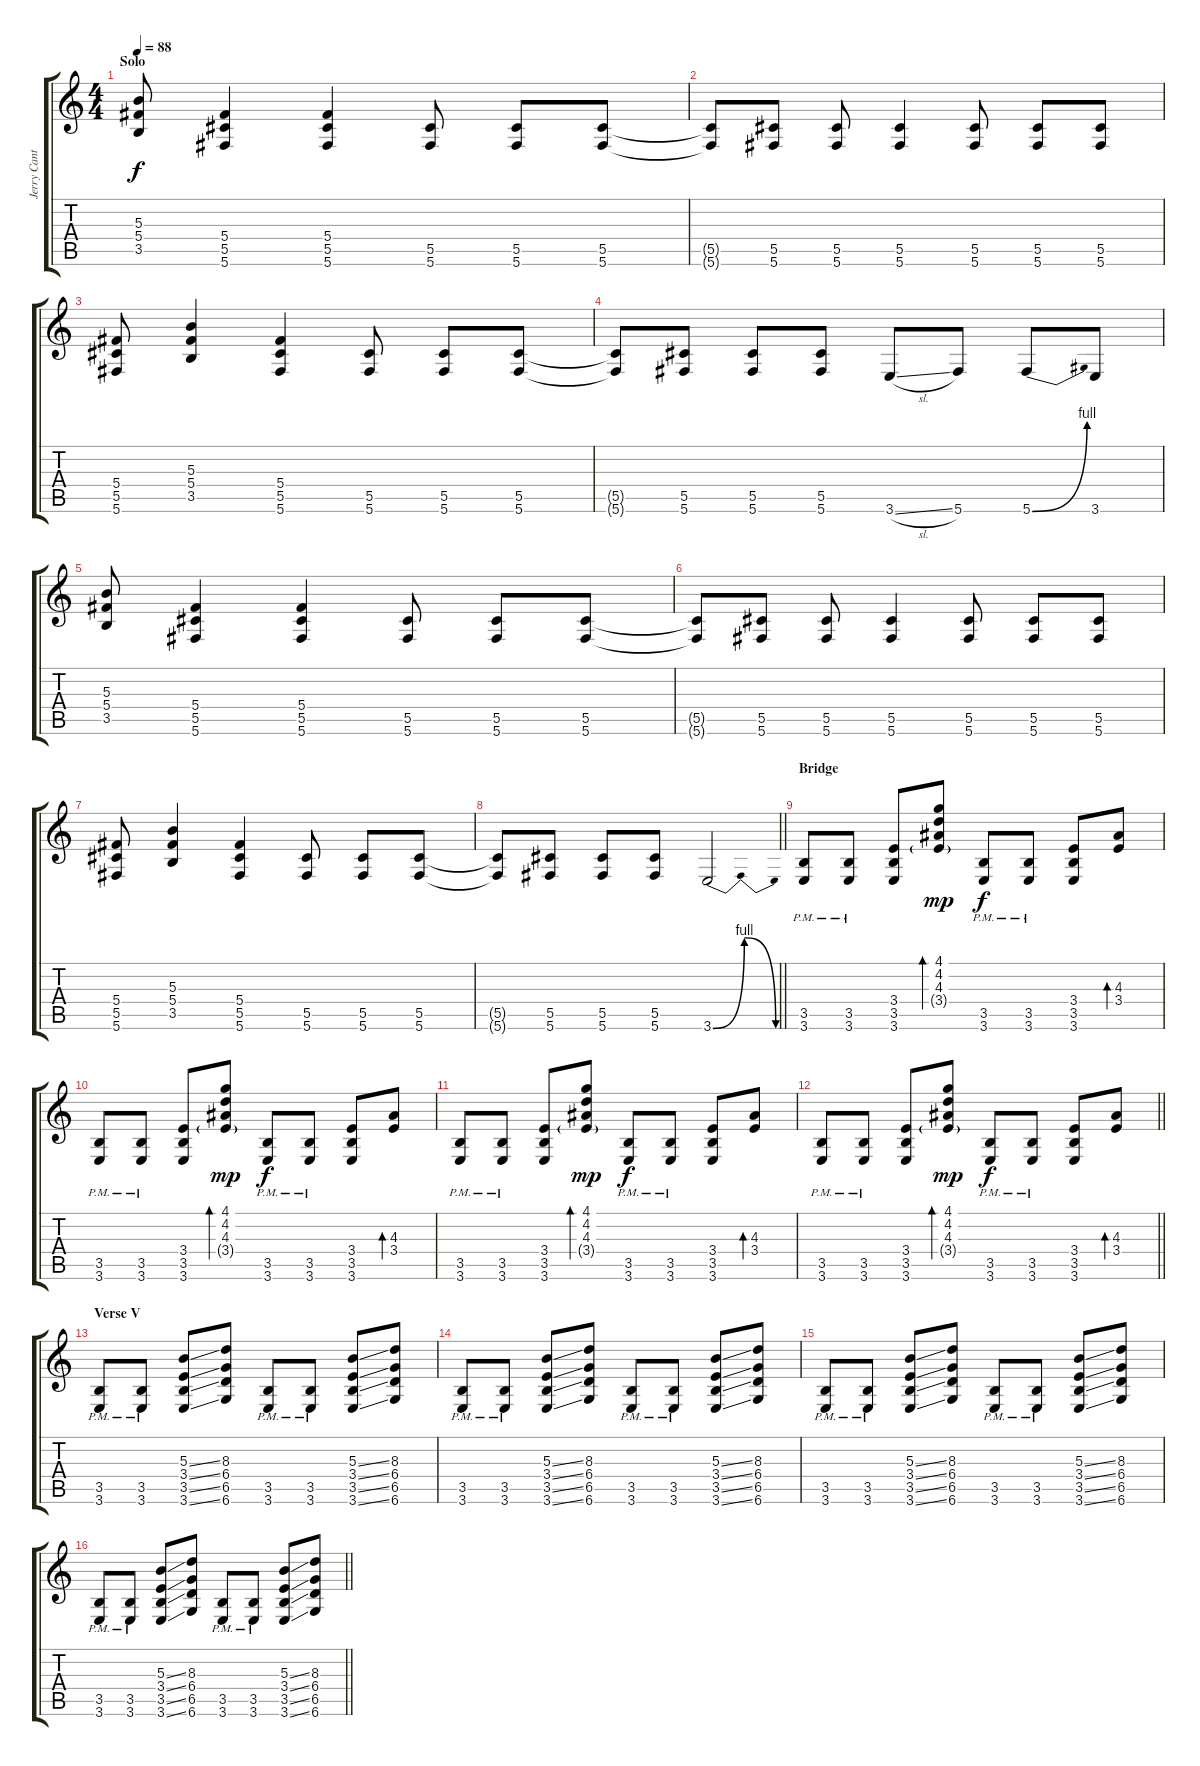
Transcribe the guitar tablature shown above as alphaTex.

\track ("Jerry Cantrell I (Left)" "Jerry Cant") {instrument distortionguitar}
\staff {score tabs}
\tuning (Eb4 Bb3 Gb3 Db3 Ab2 Db2) {hide}
\ts (4 4)
\section ("" "Solo")
\tempo 88
\clef g2
\ks c
(5.3 5.4 3.5).8{dy f} (5.4 5.5 5.6).4 (5.4 5.5 5.6).4 (5.5 5.6).8 (5.5 5.6).8 (5.5 5.6).8 |
(5.5{t} 5.6{t}).8 (5.5 5.6).8 (5.5 5.6).8 (5.5 5.6).4 (5.5 5.6).8 (5.5 5.6).8 (5.5 5.6).8 |
(5.4 5.5 5.6).8 (5.3 5.4 3.5).4 (5.4 5.5 5.6).4 (5.5 5.6).8 (5.5 5.6).8 (5.5 5.6).8 |
(5.5{t} 5.6{t}).8 (5.5 5.6).8 (5.5 5.6).8 (5.5 5.6).8 3.6{sl}.8 5.6.8 5.6{be (bend 0 0 60 4)}.8 3.6.8 |
(5.3 5.4 3.5).8 (5.4 5.5 5.6).4 (5.4 5.5 5.6).4 (5.5 5.6).8 (5.5 5.6).8 (5.5 5.6).8 |
(5.5{t} 5.6{t}).8 (5.5 5.6).8 (5.5 5.6).8 (5.5 5.6).4 (5.5 5.6).8 (5.5 5.6).8 (5.5 5.6).8 |
(5.4 5.5 5.6).8 (5.3 5.4 3.5).4 (5.4 5.5 5.6).4 (5.5 5.6).8 (5.5 5.6).8 (5.5 5.6).8 |
\barLineRight lightlight
(5.5{t} 5.6{t}).8 (5.5 5.6).8 (5.5 5.6).8 (5.5 5.6).8 3.6{be (bendrelease 0 0 15 4 45 4 60 0)}.2 |
\section ("" "Bridge")
(3.5{pm} 3.6{pm}).8 (3.5{pm} 3.6{pm}).8 (3.4 3.5 3.6).8 (4.1 4.2 4.3 3.4{g}).8{bd 30 dy mp} (3.5{pm} 3.6{pm}).8{dy f} (3.5{pm} 3.6{pm}).8 (3.4 3.5 3.6).8 (4.3 3.4).8{bd 30} |
(3.5{pm} 3.6{pm}).8 (3.5{pm} 3.6{pm}).8 (3.4 3.5 3.6).8 (4.1 4.2 4.3 3.4{g}).8{bd 30 dy mp} (3.5{pm} 3.6{pm}).8{dy f} (3.5{pm} 3.6{pm}).8 (3.4 3.5 3.6).8 (4.3 3.4).8{bd 30} |
(3.5{pm} 3.6{pm}).8 (3.5{pm} 3.6{pm}).8 (3.4 3.5 3.6).8 (4.1 4.2 4.3 3.4{g}).8{bd 30 dy mp} (3.5{pm} 3.6{pm}).8{dy f} (3.5{pm} 3.6{pm}).8 (3.4 3.5 3.6).8 (4.3 3.4).8{bd 30} |
\barLineRight lightlight
(3.5{pm} 3.6{pm}).8 (3.5{pm} 3.6{pm}).8 (3.4 3.5 3.6).8 (4.1 4.2 4.3 3.4{g}).8{bd 30 dy mp} (3.5{pm} 3.6{pm}).8{dy f} (3.5{pm} 3.6{pm}).8 (3.4 3.5 3.6).8 (4.3 3.4).8{bd 30} |
\section ("" "Verse V")
(3.5{pm} 3.6{pm}).8 (3.5{pm} 3.6{pm}).8 (5.3{ss} 3.4{ss} 3.5{ss} 3.6{ss}).8 (8.3 6.4 6.5 6.6).8 (3.5{pm} 3.6{pm}).8 (3.5{pm} 3.6{pm}).8 (5.3{ss} 3.4{ss} 3.5{ss} 3.6{ss}).8 (8.3 6.4 6.5 6.6).8 |
(3.5{pm} 3.6{pm}).8 (3.5{pm} 3.6{pm}).8 (5.3{ss} 3.4{ss} 3.5{ss} 3.6{ss}).8 (8.3 6.4 6.5 6.6).8 (3.5{pm} 3.6{pm}).8 (3.5{pm} 3.6{pm}).8 (5.3{ss} 3.4{ss} 3.5{ss} 3.6{ss}).8 (8.3 6.4 6.5 6.6).8 |
(3.5{pm} 3.6{pm}).8 (3.5{pm} 3.6{pm}).8 (5.3{ss} 3.4{ss} 3.5{ss} 3.6{ss}).8 (8.3 6.4 6.5 6.6).8 (3.5{pm} 3.6{pm}).8 (3.5{pm} 3.6{pm}).8 (5.3{ss} 3.4{ss} 3.5{ss} 3.6{ss}).8 (8.3 6.4 6.5 6.6).8 |
\barLineRight lightlight
(3.5{pm} 3.6{pm}).8 (3.5{pm} 3.6{pm}).8 (5.3{ss} 3.4{ss} 3.5{ss} 3.6{ss}).8 (8.3 6.4 6.5 6.6).8 (3.5{pm} 3.6{pm}).8 (3.5{pm} 3.6{pm}).8 (5.3{ss} 3.4{ss} 3.5{ss} 3.6{ss}).8 (8.3 6.4 6.5 6.6).8
